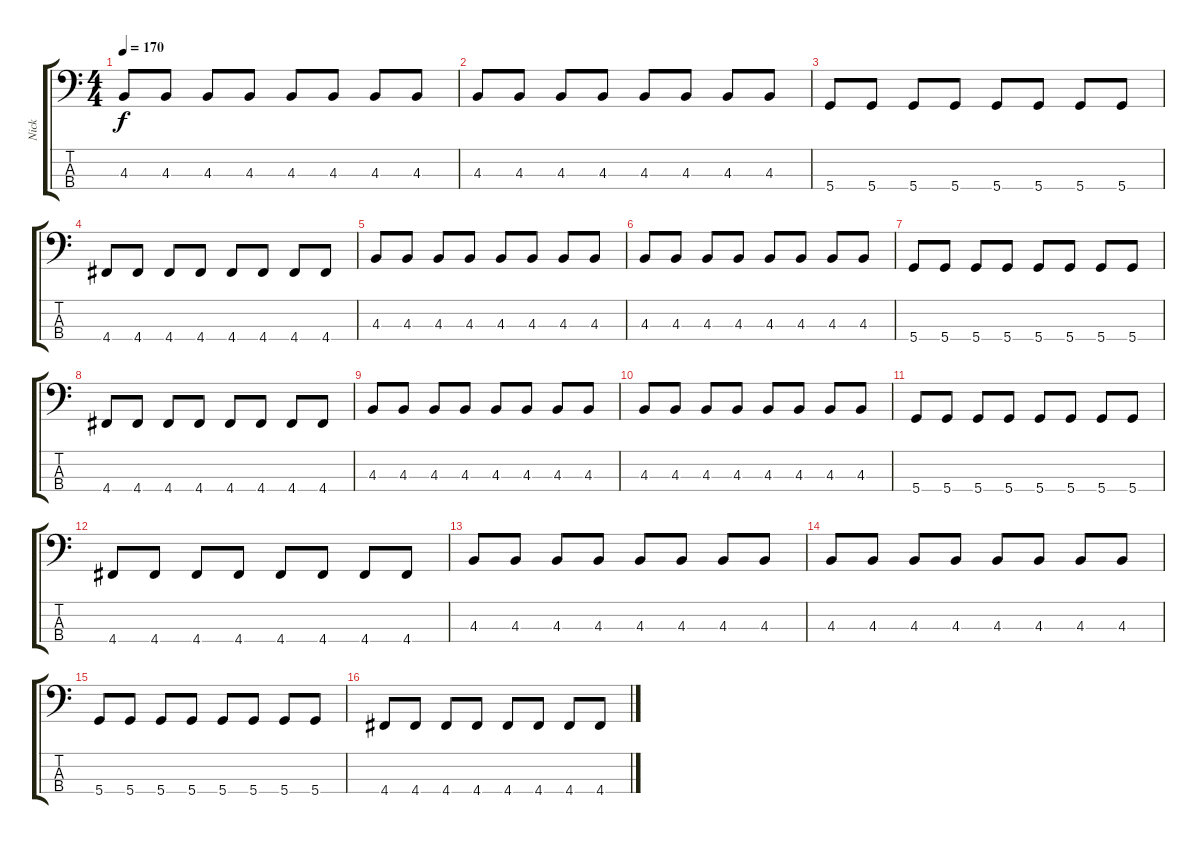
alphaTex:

\track ("Nick" "Nick") {instrument electricbassfinger}
\staff {score tabs}
\tuning (F2 C2 G1 D1) {hide}
\ts (4 4)
\tempo 170
\clef f4
\ks c
4.3.8{dy f} 4.3.8 4.3.8 4.3.8 4.3.8 4.3.8 4.3.8 4.3.8 |
4.3.8 4.3.8 4.3.8 4.3.8 4.3.8 4.3.8 4.3.8 4.3.8 |
5.4.8 5.4.8 5.4.8 5.4.8 5.4.8 5.4.8 5.4.8 5.4.8 |
4.4.8 4.4.8 4.4.8 4.4.8 4.4.8 4.4.8 4.4.8 4.4.8 |
4.3.8 4.3.8 4.3.8 4.3.8 4.3.8 4.3.8 4.3.8 4.3.8 |
4.3.8 4.3.8 4.3.8 4.3.8 4.3.8 4.3.8 4.3.8 4.3.8 |
5.4.8 5.4.8 5.4.8 5.4.8 5.4.8 5.4.8 5.4.8 5.4.8 |
4.4.8 4.4.8 4.4.8 4.4.8 4.4.8 4.4.8 4.4.8 4.4.8 |
4.3.8 4.3.8 4.3.8 4.3.8 4.3.8 4.3.8 4.3.8 4.3.8 |
4.3.8 4.3.8 4.3.8 4.3.8 4.3.8 4.3.8 4.3.8 4.3.8 |
5.4.8 5.4.8 5.4.8 5.4.8 5.4.8 5.4.8 5.4.8 5.4.8 |
4.4.8 4.4.8 4.4.8 4.4.8 4.4.8 4.4.8 4.4.8 4.4.8 |
4.3.8 4.3.8 4.3.8 4.3.8 4.3.8 4.3.8 4.3.8 4.3.8 |
4.3.8 4.3.8 4.3.8 4.3.8 4.3.8 4.3.8 4.3.8 4.3.8 |
5.4.8 5.4.8 5.4.8 5.4.8 5.4.8 5.4.8 5.4.8 5.4.8 |
4.4.8 4.4.8 4.4.8 4.4.8 4.4.8 4.4.8 4.4.8 4.4.8
